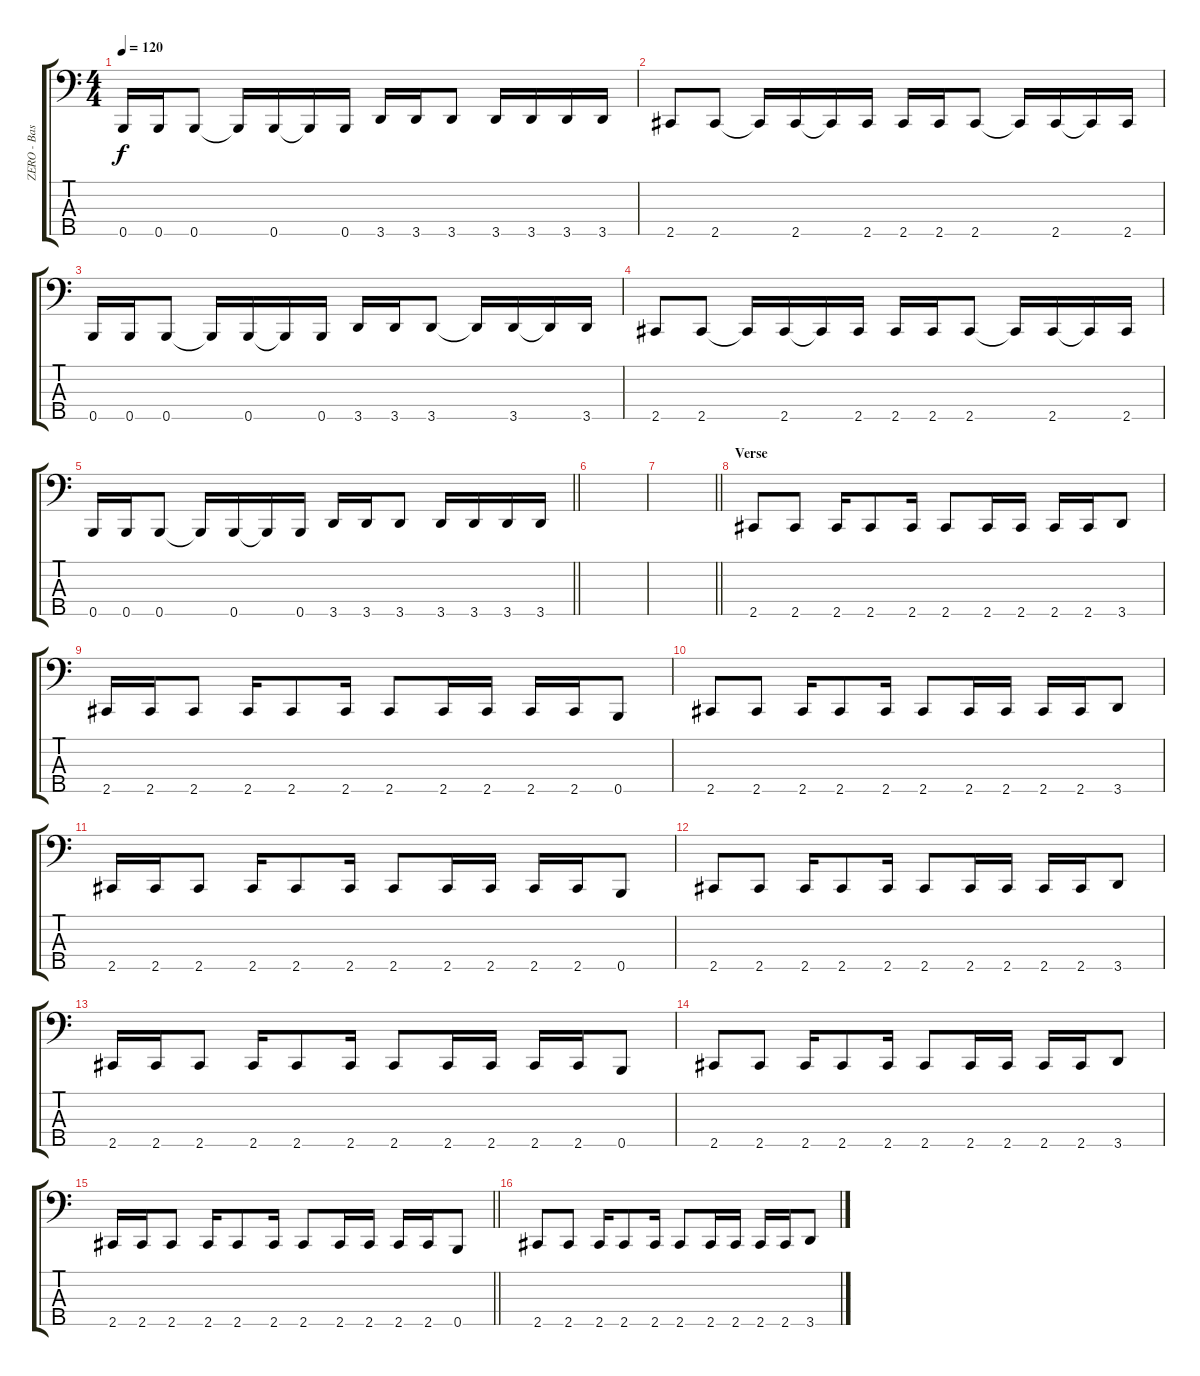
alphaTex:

\track ("ZERO - Bass" "ZERO - Bas") {instrument electricbassfinger}
\staff {score tabs}
\tuning (G2 D2 A1 E1 B0) {hide}
\ts (4 4)
\tempo 120
\clef f4
\ks c
0.5.16{dy f} 0.5.16 0.5.8 0.5{t}.16 0.5.16 0.5{t}.16 0.5.16 3.5.16 3.5.16 3.5.8 3.5.16 3.5.16 3.5.16 3.5.16 |
2.5.8 2.5.8 2.5{t}.16 2.5.16 2.5{t}.16 2.5.16 2.5.16 2.5.16 2.5.8 2.5{t}.16 2.5.16 2.5{t}.16 2.5.16 |
0.5.16 0.5.16 0.5.8 0.5{t}.16 0.5.16 0.5{t}.16 0.5.16 3.5.16 3.5.16 3.5.8 3.5{t}.16 3.5.16 3.5{t}.16 3.5.16 |
2.5.8 2.5.8 2.5{t}.16 2.5.16 2.5{t}.16 2.5.16 2.5.16 2.5.16 2.5.8 2.5{t}.16 2.5.16 2.5{t}.16 2.5.16 |
\barLineRight lightlight
0.5.16 0.5.16 0.5.8 0.5{t}.16 0.5.16 0.5{t}.16 0.5.16 3.5.16 3.5.16 3.5.8 3.5.16 3.5.16 3.5.16 3.5.16 |
|
\barLineRight lightlight
|
\section ("" "Verse")
2.5.8 2.5.8 2.5.16 2.5.8 2.5.16 2.5.8 2.5.16 2.5.16 2.5.16 2.5.16 3.5.8 |
2.5.16 2.5.16 2.5.8 2.5.16 2.5.8 2.5.16 2.5.8 2.5.16 2.5.16 2.5.16 2.5.16 0.5.8 |
2.5.8 2.5.8 2.5.16 2.5.8 2.5.16 2.5.8 2.5.16 2.5.16 2.5.16 2.5.16 3.5.8 |
2.5.16 2.5.16 2.5.8 2.5.16 2.5.8 2.5.16 2.5.8 2.5.16 2.5.16 2.5.16 2.5.16 0.5.8 |
2.5.8 2.5.8 2.5.16 2.5.8 2.5.16 2.5.8 2.5.16 2.5.16 2.5.16 2.5.16 3.5.8 |
2.5.16 2.5.16 2.5.8 2.5.16 2.5.8 2.5.16 2.5.8 2.5.16 2.5.16 2.5.16 2.5.16 0.5.8 |
2.5.8 2.5.8 2.5.16 2.5.8 2.5.16 2.5.8 2.5.16 2.5.16 2.5.16 2.5.16 3.5.8 |
\barLineRight lightlight
2.5.16 2.5.16 2.5.8 2.5.16 2.5.8 2.5.16 2.5.8 2.5.16 2.5.16 2.5.16 2.5.16 0.5.8 |
\section ("" "")
2.5.8 2.5.8 2.5.16 2.5.8 2.5.16 2.5.8 2.5.16 2.5.16 2.5.16 2.5.16 3.5.8
